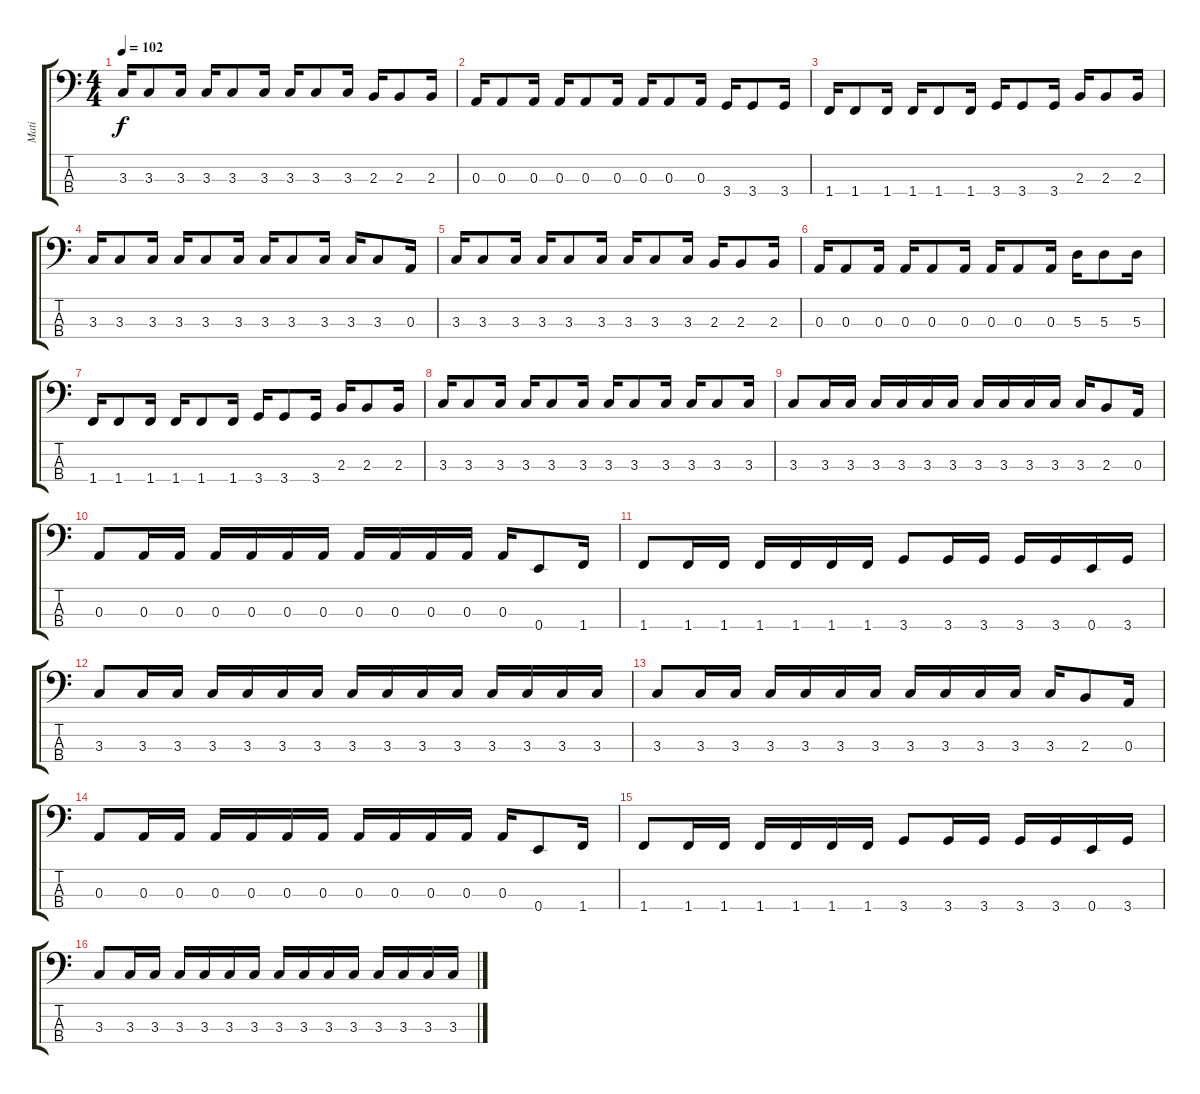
\track ("Mati" "Mati") {instrument electricbasspick}
\staff {score tabs}
\tuning (G2 D2 A1 E1) {hide}
\ts (4 4)
\tempo 102
\clef f4
\ks c
3.3.16{dy f instrument electricbasspick} 3.3.8 3.3.16 3.3.16 3.3.8 3.3.16 3.3.16 3.3.8 3.3.16 2.3.16 2.3.8 2.3.16 |
0.3.16 0.3.8 0.3.16 0.3.16 0.3.8 0.3.16 0.3.16 0.3.8 0.3.16 3.4.16 3.4.8 3.4.16 |
1.4.16 1.4.8 1.4.16 1.4.16 1.4.8 1.4.16 3.4.16 3.4.8 3.4.16 2.3.16 2.3.8 2.3.16 |
3.3.16 3.3.8 3.3.16 3.3.16 3.3.8 3.3.16 3.3.16 3.3.8 3.3.16 3.3.16 3.3.8 0.3.16 |
3.3.16 3.3.8 3.3.16 3.3.16 3.3.8 3.3.16 3.3.16 3.3.8 3.3.16 2.3.16 2.3.8 2.3.16 |
0.3.16 0.3.8 0.3.16 0.3.16 0.3.8 0.3.16 0.3.16 0.3.8 0.3.16 5.3.16 5.3.8 5.3.16 |
1.4.16 1.4.8 1.4.16 1.4.16 1.4.8 1.4.16 3.4.16 3.4.8 3.4.16 2.3.16 2.3.8 2.3.16 |
3.3.16 3.3.8 3.3.16 3.3.16 3.3.8 3.3.16 3.3.16 3.3.8 3.3.16 3.3.16 3.3.8 3.3.16 |
3.3.8 3.3.16 3.3.16 3.3.16 3.3.16 3.3.16 3.3.16 3.3.16 3.3.16 3.3.16 3.3.16 3.3.16 2.3.8 0.3.16 |
0.3.8 0.3.16 0.3.16 0.3.16 0.3.16 0.3.16 0.3.16 0.3.16 0.3.16 0.3.16 0.3.16 0.3.16 0.4.8 1.4.16 |
1.4.8 1.4.16 1.4.16 1.4.16 1.4.16 1.4.16 1.4.16 3.4.8 3.4.16 3.4.16 3.4.16 3.4.16 0.4.16 3.4.16 |
3.3.8 3.3.16 3.3.16 3.3.16 3.3.16 3.3.16 3.3.16 3.3.16 3.3.16 3.3.16 3.3.16 3.3.16 3.3.16 3.3.16 3.3.16 |
3.3.8 3.3.16 3.3.16 3.3.16 3.3.16 3.3.16 3.3.16 3.3.16 3.3.16 3.3.16 3.3.16 3.3.16 2.3.8 0.3.16 |
0.3.8 0.3.16 0.3.16 0.3.16 0.3.16 0.3.16 0.3.16 0.3.16 0.3.16 0.3.16 0.3.16 0.3.16 0.4.8 1.4.16 |
1.4.8 1.4.16 1.4.16 1.4.16 1.4.16 1.4.16 1.4.16 3.4.8 3.4.16 3.4.16 3.4.16 3.4.16 0.4.16 3.4.16 |
3.3.8 3.3.16 3.3.16 3.3.16 3.3.16 3.3.16 3.3.16 3.3.16 3.3.16 3.3.16 3.3.16 3.3.16 3.3.16 3.3.16 3.3.16
